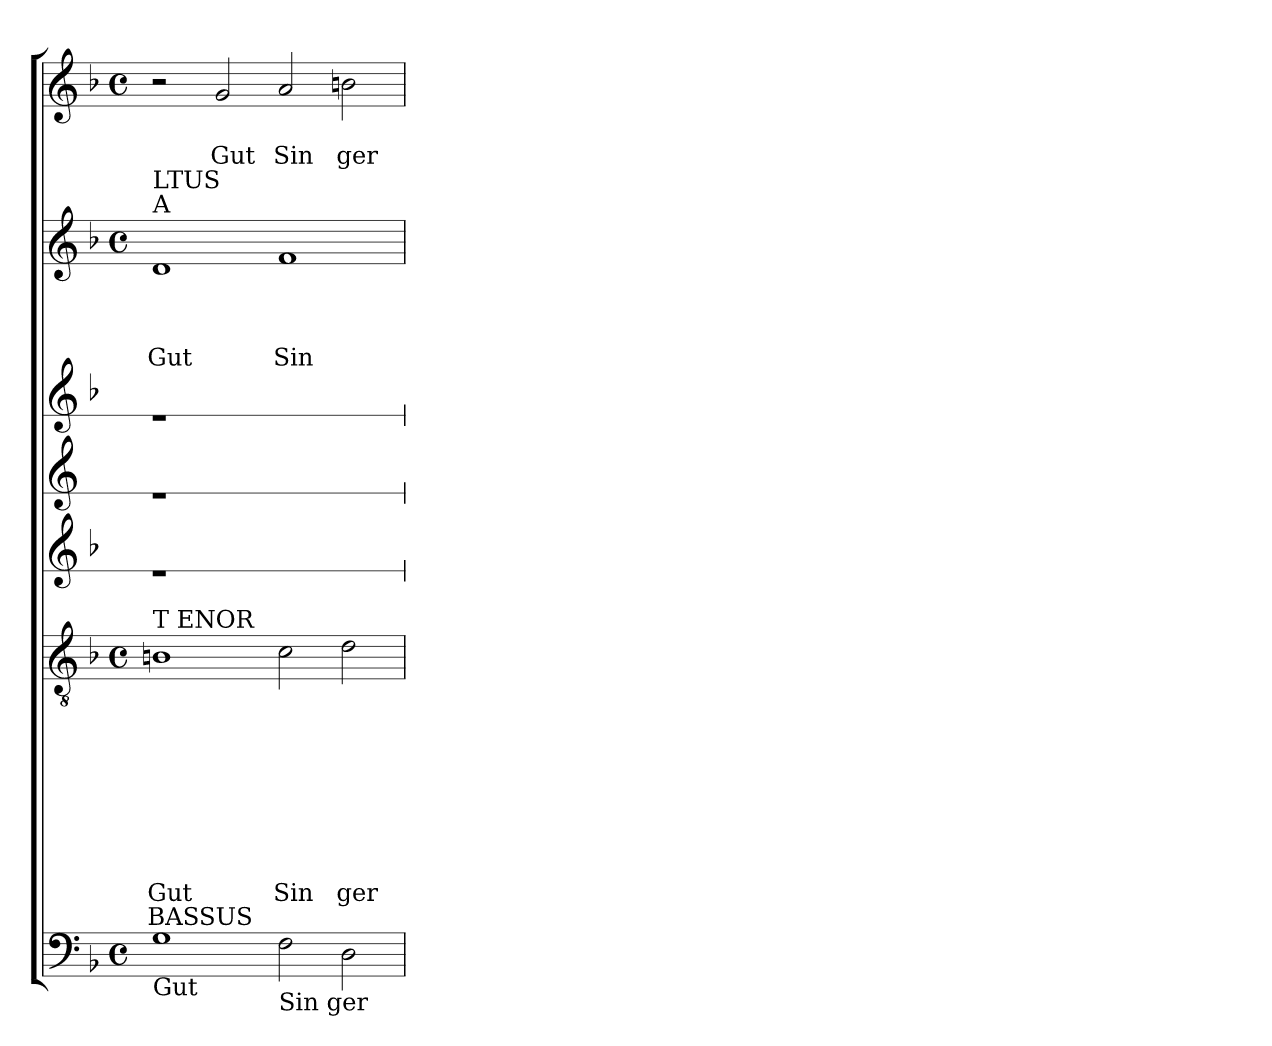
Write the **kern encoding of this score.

**kern	**kern	**text	**text	**text	**text	**text	**text	**text	**text	**text	**text	**kern	**kern	**kern	**kern	**text	**text	**text	**text	**kern	**text	**text
*part7	*part6	*part6	*part6	*part6	*part6	*part6	*part6	*part6	*part6	*part6	*part6	*part5	*part4	*part3	*part2	*part2	*part2	*part2	*part2	*part1	*part1	*part1
*staff7	*staff6	*staff6	*staff6	*staff6	*staff6	*staff6	*staff6	*staff6	*staff6	*staff6	*staff6	*staff5	*staff4	*staff3	*staff2	*staff2	*staff2	*staff2	*staff2	*staff1	*staff1	*staff1
*	*	*	*	*	*	*	*	*	*	*	*	*stria1	*stria1	*stria1	*	*	*	*	*	*	*	*
*clefF4	*clefGv2	*	*	*	*	*	*	*	*	*	*	*clefG2	*clefG2	*clefG2	*clefG2	*	*	*	*	*clefG2	*	*
*	*	*	*	*	*	*	*	*	*	*	*	*	*ITrd-3c-5	*	*	*	*	*	*	*	*	*
*k[b-]	*k[b-]	*	*	*	*	*	*	*	*	*	*	*k[b-]	*k[b-]	*k[b-]	*k[b-]	*	*	*	*	*k[b-]	*	*
*F:	*F:	*	*	*	*	*	*	*	*	*	*	*F:	*F:	*F:	*F:	*	*	*	*	*F:	*	*
*M4/4	*M4/4	*	*	*	*	*	*	*	*	*	*	*	*	*	*M4/4	*	*	*	*	*M4/4	*	*
*met(c)	*met(c)	*	*	*	*	*	*	*	*	*	*	*	*	*	*met(c)	*	*	*	*	*met(c)	*	*
=1	=1	=1	=1	=1	=1	=1	=1	=1	=1	=1	=1	=1	=1	=1	=1	=1	=1	=1	=1	=1	=1	=1
!	!	!	!	!	!	!	!	!	!	!	!	!	!	!	!LO:TX:a:t=A	!	!	!	!	!	!	!
!	!	!	!	!	!	!	!	!	!	!	!	!	!	!	!LO:TX:t=LTUS	!	!	!	!	!	!	!
!	!LO:TX:a:t=T ENOR	!	!	!	!	!	!	!	!	!	!	!	!	!	!	!	!	!	!	!	!	!
!LO:TX:b:t=Gut	!	!	!	!	!	!	!	!	!	!	!	!	!	!	!	!	!	!	!	!	!	!
!	!	!	!	!	!	!	!	!	!	!LO:LY:b:rj	!LO:LY:b:rj	!	!	!	!	!	!	!	!LO:LY:b:rj	!	!	!
1G	1Bn	.	.	.	.	.	.	.	.	Gut	BASSUS	1r	1r	1r	1d	.	.	.	Gut	2r	.	.
!	!	!	!	!	!	!	!	!	!	!	!	!	!	!	!	!	!	!	!	!	!	!LO:LY:b:rj
.	.	.	.	.	.	.	.	.	.	.	.	.	.	.	.	.	.	.	.	2g/	.	Gut
!LO:TX:b:t=Sin ger	!	!	!	!	!	!	!	!	!	!	!	!	!	!	!	!	!	!	!	!	!	!
!	!	!	!	!	!	!	!	!	!	!LO:LY:b	!	!	!	!	!	!	!	!	!LO:LY:b	!	!	!LO:LY:b
2F\	2c\	.	.	.	.	.	.	.	.	Sin	.	1ryy	1ryy	1ryy	1f	.	.	.	Sin	2a/	.	Sin
!	!	!	!	!	!	!	!	!	!	!LO:LY:b	!	!	!	!	!	!	!	!	!	!	!	!LO:LY:b
2D\	2d\	.	.	.	.	.	.	.	.	ger	.	.	.	.	.	.	.	.	.	2bn\	.	ger
=	=	=	=	=	=	=	=	=	=	=	=	=	=	=	=	=	=	=	=	=	=	=
*-	*-	*-	*-	*-	*-	*-	*-	*-	*-	*-	*-	*-	*-	*-	*-	*-	*-	*-	*-	*-	*-	*-
